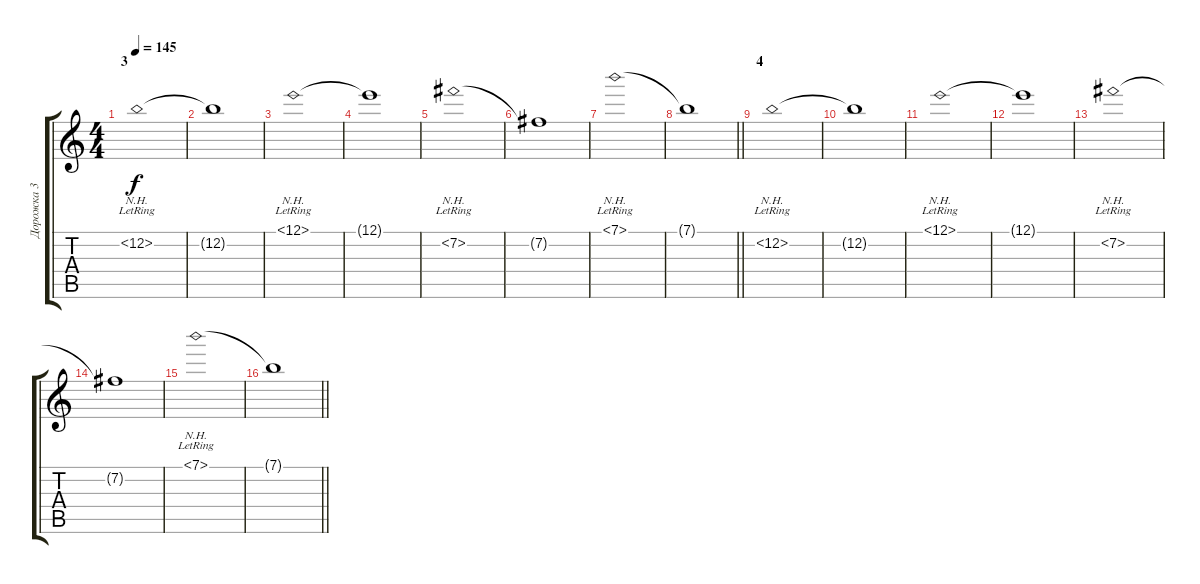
\track ("Дорожка 3" "Дорожка 3") {instrument electricguitarclean}
\staff {score tabs}
\tuning (E4 B3 G3 D3 A2 E2) {hide}
\ts (4 4)
\section ("" "3")
\tempo 145
\clef g2
\ks c
12.2{nh lr}.1{dy f} |
12.2{t}.1 |
12.1{nh lr}.1 |
12.1{t}.1 |
7.2{nh lr}.1 |
7.2{t}.1 |
7.1{nh lr}.1 |
\barLineRight lightlight
7.1{t}.1 |
\section ("" "4")
12.2{nh lr}.1 |
12.2{t}.1 |
12.1{nh lr}.1 |
12.1{t}.1 |
7.2{nh lr}.1 |
7.2{t}.1 |
7.1{nh lr}.1 |
\barLineRight lightlight
7.1{t}.1
